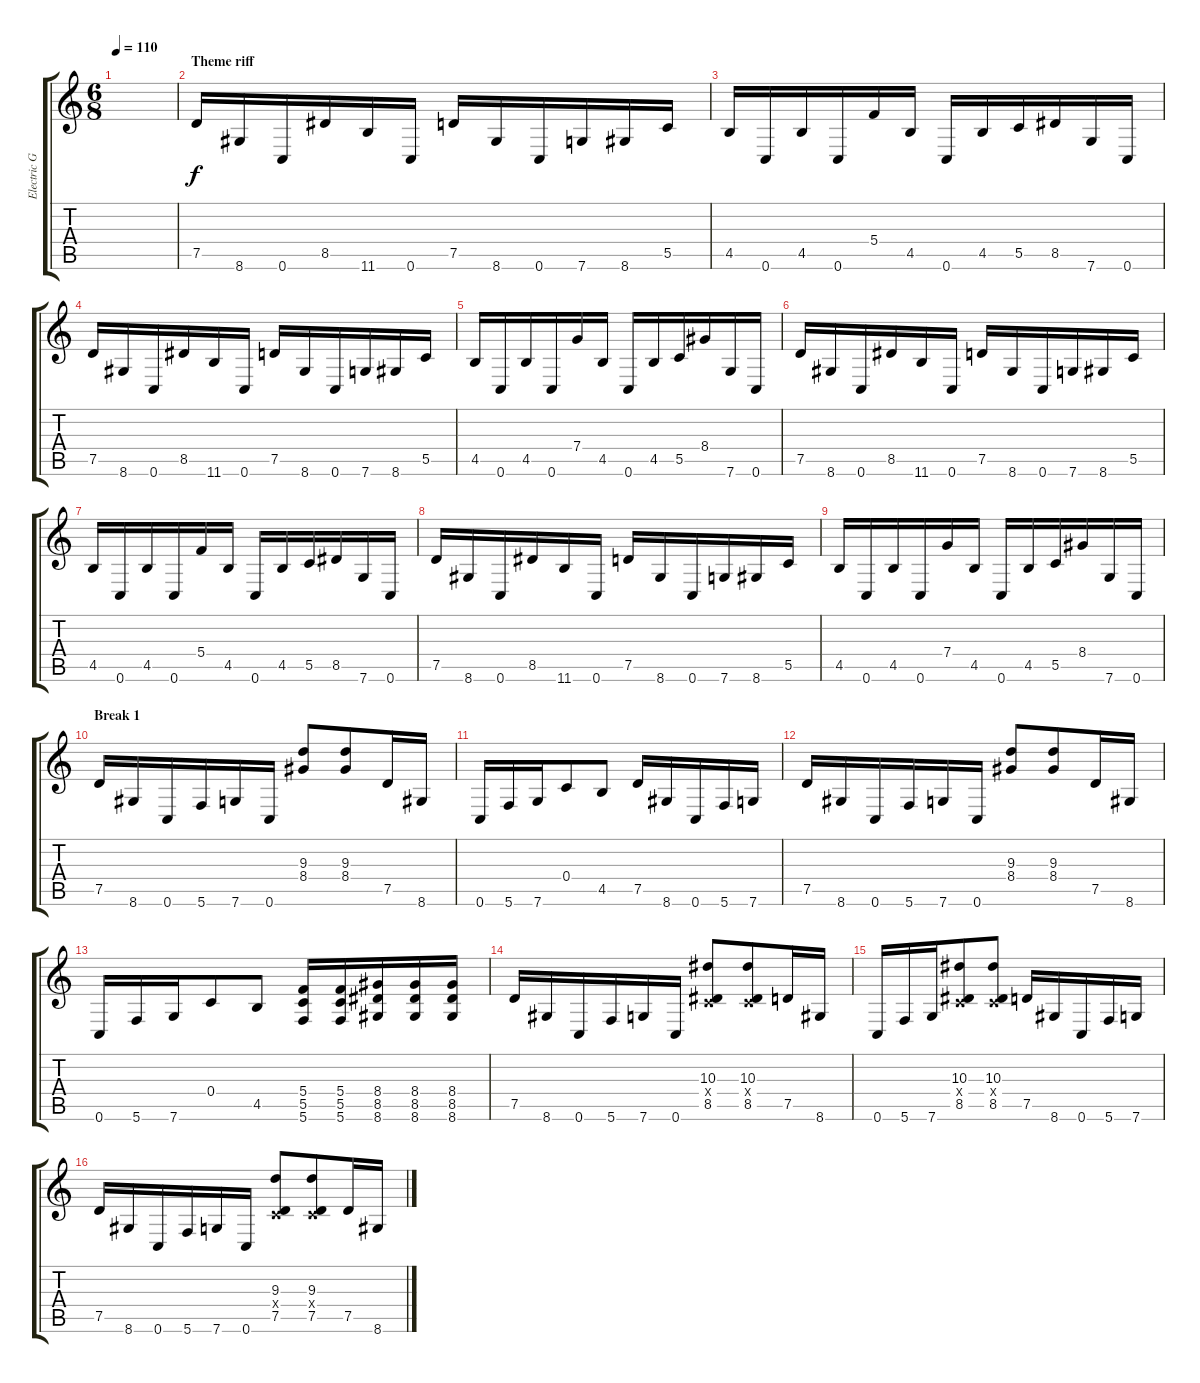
\track ("Electric Guitar" "Electric G") {instrument overdrivenguitar}
\staff {score tabs}
\tuning (D4 A3 F3 C3 G2 C2) {hide}
\ts (6 8)
\tempo 110
\clef g2
\ks c
|
\section ("" "Theme riff")
7.5.16 8.6.16 0.6.16 8.5.16 11.6.16 0.6.16 7.5.16 8.6.16 0.6.16 7.6.16 8.6.16 5.5.16 |
4.5.16 0.6.16 4.5.16 0.6.16 5.4.16 4.5.16 0.6.16 4.5.16 5.5.16 8.5.16 7.6.16 0.6.16 |
7.5.16 8.6.16 0.6.16 8.5.16 11.6.16 0.6.16 7.5.16 8.6.16 0.6.16 7.6.16 8.6.16 5.5.16 |
4.5.16 0.6.16 4.5.16 0.6.16 7.4.16 4.5.16 0.6.16 4.5.16 5.5.16 8.4.16 7.6.16 0.6.16 |
7.5.16 8.6.16 0.6.16 8.5.16 11.6.16 0.6.16 7.5.16 8.6.16 0.6.16 7.6.16 8.6.16 5.5.16 |
4.5.16 0.6.16 4.5.16 0.6.16 5.4.16 4.5.16 0.6.16 4.5.16 5.5.16 8.5.16 7.6.16 0.6.16 |
7.5.16 8.6.16 0.6.16 8.5.16 11.6.16 0.6.16 7.5.16 8.6.16 0.6.16 7.6.16 8.6.16 5.5.16 |
4.5.16 0.6.16 4.5.16 0.6.16 7.4.16 4.5.16 0.6.16 4.5.16 5.5.16 8.4.16 7.6.16 0.6.16 |
\section ("" "Break 1")
7.5.16 8.6.16 0.6.16 5.6.16 7.6.16 0.6.16 (9.3 8.4).8 (9.3 8.4).8 7.5.16 8.6.16 |
0.6.16 5.6.16 7.6.16 0.4.8 4.5.8 7.5.16 8.6.16 0.6.16 5.6.16 7.6.16 |
7.5.16 8.6.16 0.6.16 5.6.16 7.6.16 0.6.16 (9.3 8.4).8 (9.3 8.4).8 7.5.16 8.6.16 |
0.6.16 5.6.16 7.6.16 0.4.8 4.5.8 (5.4 5.5 5.6).16 (5.4 5.5 5.6).16 (8.4 8.5 8.6).16 (8.4 8.5 8.6).16 (8.4 8.5 8.6).16 |
7.5.16 8.6.16 0.6.16 5.6.16 7.6.16 0.6.16 (10.3 0.4{x} 8.5).8 (10.3 0.4{x} 8.5).8 7.5.16 8.6.16 |
0.6.16 5.6.16 7.6.16 (10.3 0.4{x} 8.5).8 (10.3 0.4{x} 8.5).8 7.5.16 8.6.16 0.6.16 5.6.16 7.6.16 |
7.5.16 8.6.16 0.6.16 5.6.16 7.6.16 0.6.16 (9.3 0.4{x} 7.5).8 (9.3 0.4{x} 7.5).8 7.5.16 8.6.16
